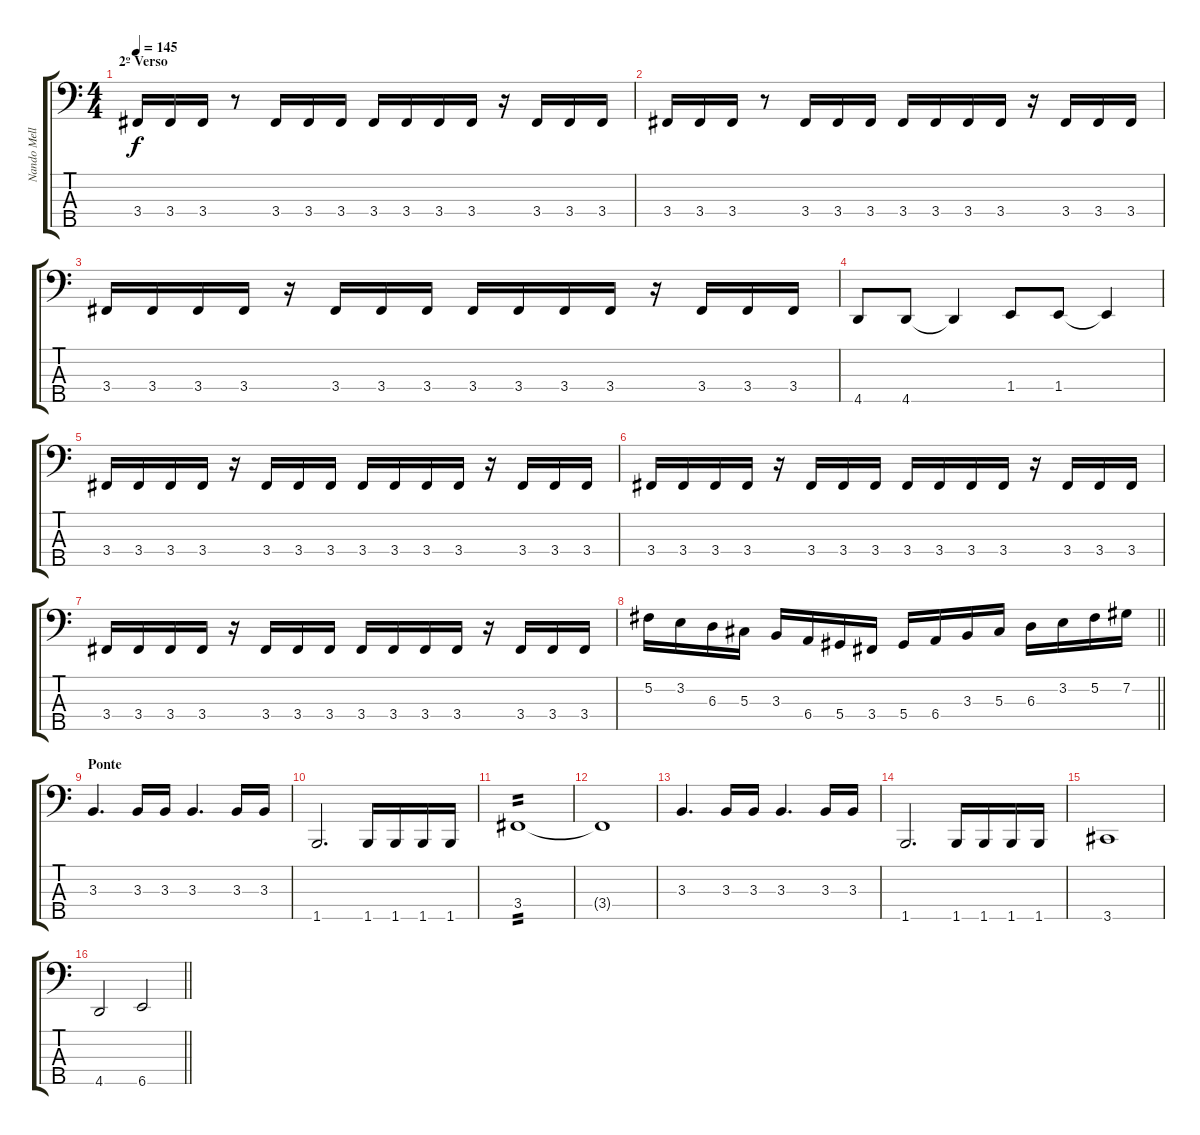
\track ("Nando Mello" "Nando Mell") {instrument electricbassfinger}
\staff {score tabs}
\tuning (Gb2 Db2 Ab1 Eb1 Bb0) {hide}
\ts (4 4)
\section ("" "2º Verso")
\tempo 145
\clef f4
\ks c
3.4.16{dy f} 3.4.16 3.4.16 r.8 3.4.16 3.4.16 3.4.16 3.4.16 3.4.16 3.4.16 3.4.16 r.16 3.4.16 3.4.16 3.4.16 |
3.4.16 3.4.16 3.4.16 r.8 3.4.16 3.4.16 3.4.16 3.4.16 3.4.16 3.4.16 3.4.16 r.16 3.4.16 3.4.16 3.4.16 |
3.4.16 3.4.16 3.4.16 3.4.16 r.16 3.4.16 3.4.16 3.4.16 3.4.16 3.4.16 3.4.16 3.4.16 r.16 3.4.16 3.4.16 3.4.16 |
4.5.8 4.5.8 4.5{t}.4 1.4.8 1.4.8 1.4{t}.4 |
3.4.16 3.4.16 3.4.16 3.4.16 r.16 3.4.16 3.4.16 3.4.16 3.4.16 3.4.16 3.4.16 3.4.16 r.16 3.4.16 3.4.16 3.4.16 |
3.4.16 3.4.16 3.4.16 3.4.16 r.16 3.4.16 3.4.16 3.4.16 3.4.16 3.4.16 3.4.16 3.4.16 r.16 3.4.16 3.4.16 3.4.16 |
3.4.16 3.4.16 3.4.16 3.4.16 r.16 3.4.16 3.4.16 3.4.16 3.4.16 3.4.16 3.4.16 3.4.16 r.16 3.4.16 3.4.16 3.4.16 |
\barLineRight lightlight
5.2.16 3.2.16 6.3.16 5.3.16 3.3.16 6.4.16 5.4.16 3.4.16 5.4.16 6.4.16 3.3.16 5.3.16 6.3.16 3.2.16 5.2.16 7.2.16 |
\section ("" "Ponte")
3.3.4{d} 3.3.16 3.3.16 3.3.4{d} 3.3.16 3.3.16 |
1.5.2{d} 1.5.16 1.5.16 1.5.16 1.5.16 |
3.4.1{tp 2} |
3.4{t}.1 |
3.3.4{d} 3.3.16 3.3.16 3.3.4{d} 3.3.16 3.3.16 |
1.5.2{d} 1.5.16 1.5.16 1.5.16 1.5.16 |
3.5.1 |
\barLineRight lightlight
4.5.2 6.5.2
